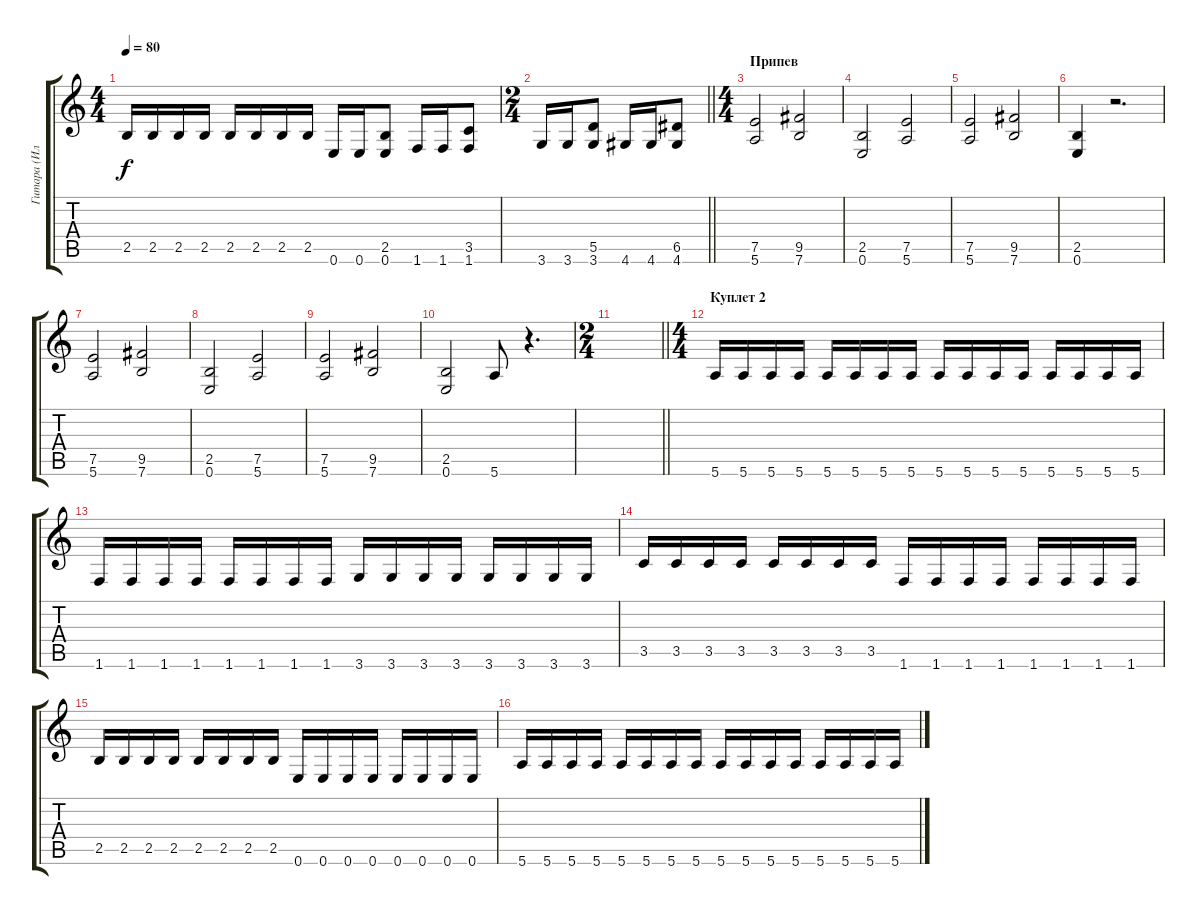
\track ("Гитара (Илья)" "Гитара (Ил") {instrument electricguitarclean}
\staff {score tabs}
\tuning (E4 B3 G3 D3 A2 E2) {hide}
\ts (4 4)
\tempo 80
\clef g2
\ks c
2.5.16{dy f} 2.5.16 2.5.16 2.5.16 2.5.16 2.5.16 2.5.16 2.5.16 0.6.16 0.6.16 (2.5 0.6).8 1.6.16 1.6.16 (3.5 1.6).8 |
\ts (2 4)
\barLineRight lightlight
3.6.16 3.6.16 (5.5 3.6).8 4.6.16 4.6.16 (6.5 4.6).8 |
\ts (4 4)
\section ("" "Припев")
(7.5 5.6).2 (9.5 7.6).2 |
(2.5 0.6).2 (7.5 5.6).2 |
(7.5 5.6).2 (9.5 7.6).2 |
(2.5 0.6).4 r.2{d} |
(7.5 5.6).2 (9.5 7.6).2 |
(2.5 0.6).2 (7.5 5.6).2 |
(7.5 5.6).2 (9.5 7.6).2 |
(2.5 0.6).2 5.6.8 r.4{d} |
\ts (2 4)
\barLineRight lightlight
|
\ts (4 4)
\section ("" "Куплет 2")
5.6.16 5.6.16 5.6.16 5.6.16 5.6.16 5.6.16 5.6.16 5.6.16 5.6.16 5.6.16 5.6.16 5.6.16 5.6.16 5.6.16 5.6.16 5.6.16 |
1.6.16 1.6.16 1.6.16 1.6.16 1.6.16 1.6.16 1.6.16 1.6.16 3.6.16 3.6.16 3.6.16 3.6.16 3.6.16 3.6.16 3.6.16 3.6.16 |
3.5.16 3.5.16 3.5.16 3.5.16 3.5.16 3.5.16 3.5.16 3.5.16 1.6.16 1.6.16 1.6.16 1.6.16 1.6.16 1.6.16 1.6.16 1.6.16 |
2.5.16 2.5.16 2.5.16 2.5.16 2.5.16 2.5.16 2.5.16 2.5.16 0.6.16 0.6.16 0.6.16 0.6.16 0.6.16 0.6.16 0.6.16 0.6.16 |
5.6.16 5.6.16 5.6.16 5.6.16 5.6.16 5.6.16 5.6.16 5.6.16 5.6.16 5.6.16 5.6.16 5.6.16 5.6.16 5.6.16 5.6.16 5.6.16
